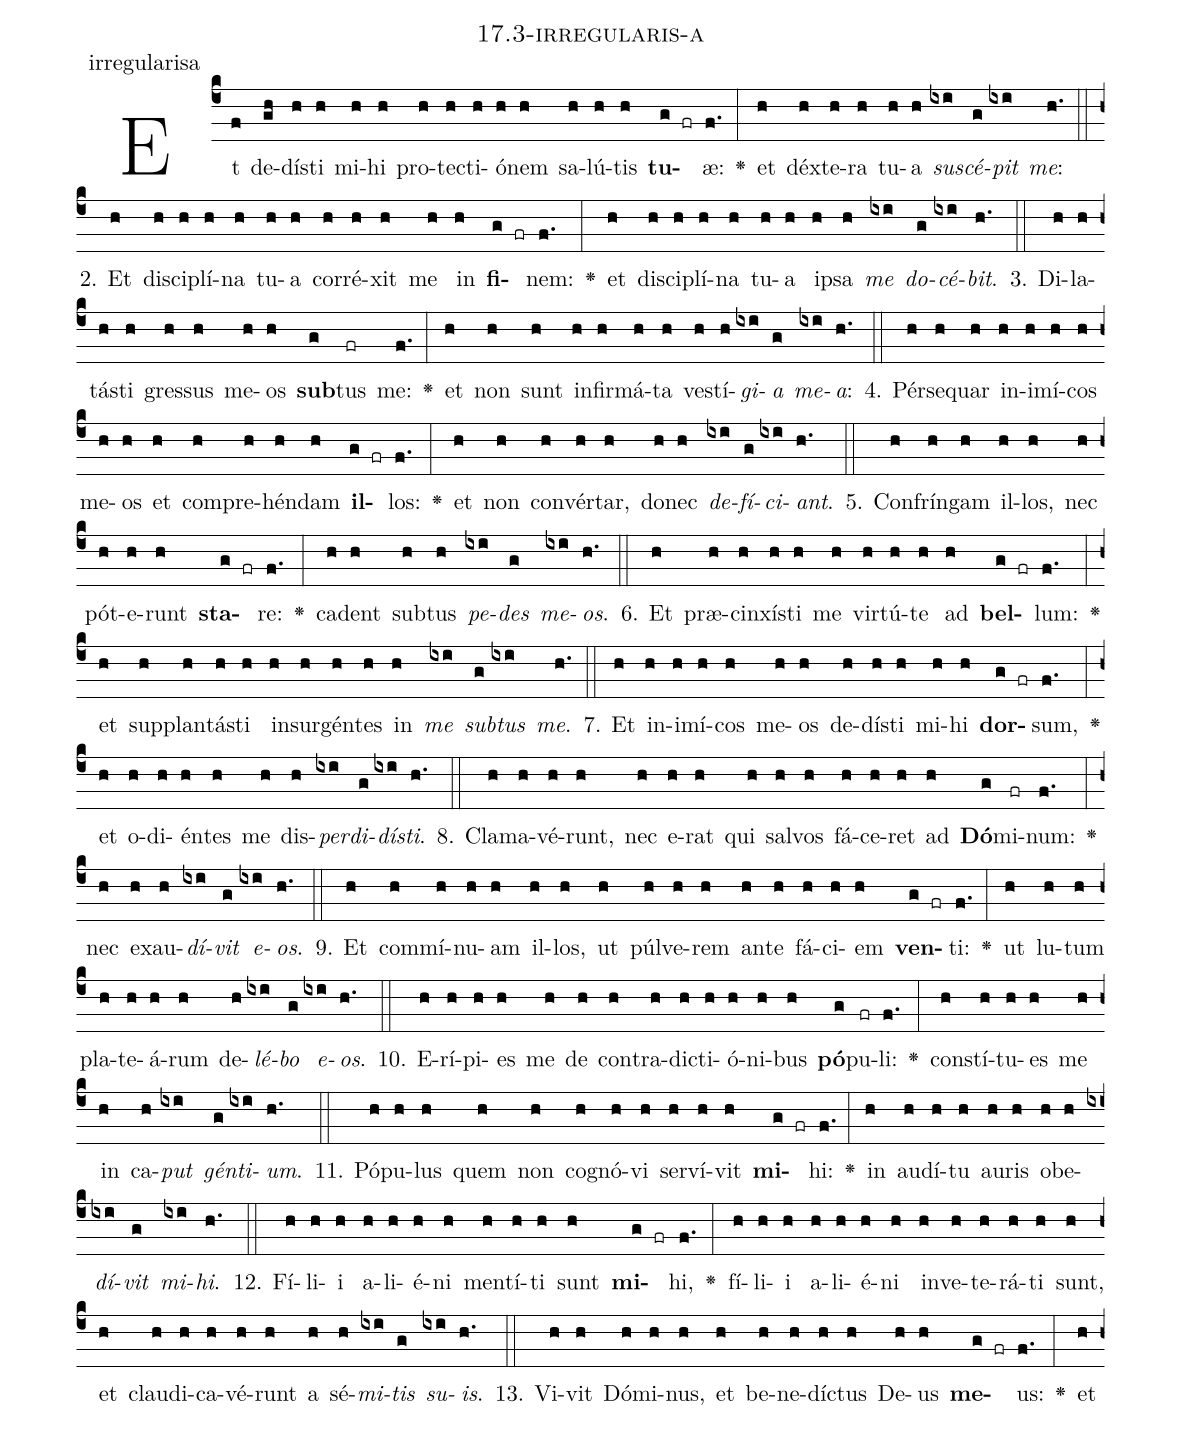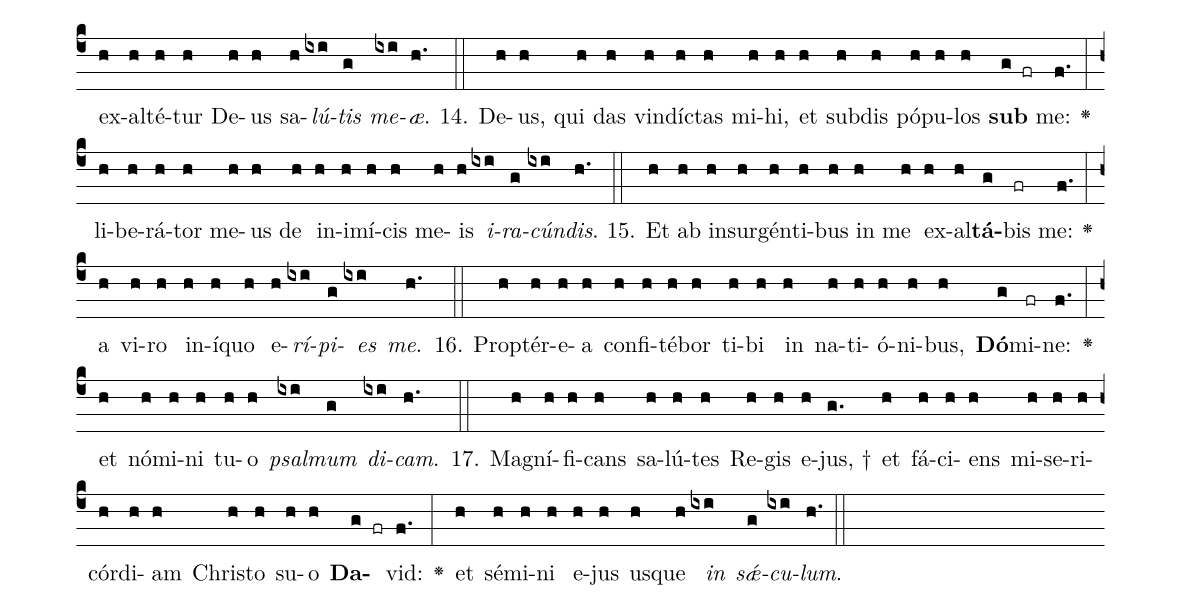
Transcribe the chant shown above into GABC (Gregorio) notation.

name: 17.3-irregularis-a;
annotation: irregularisa;
%%
(c4)Et(f) de(gh)dís(h)ti(h) mi(h)hi(h) pro(h)tec(h)ti(h)ó(h)nem(h) sa(h)lú(h)tis(h) <b>tu</b>(g fr)æ:(f.) <v>\greheightstar</v>(:) et(h) déx(h)te(h)ra(h) tu(h)a(h) <i>su</i>(ixi)<i>scé</i>(g)<i>pit</i>(ixi) <i>me</i>:(h.) (::)
2. Et(h) di(h)sci(h)plí(h)na(h) tu(h)a(h) cor(h)ré(h)xit(h) me(h) in(h) <b>fi</b>(g fr)nem:(f.) <v>\greheightstar</v>(:) et(h) di(h)sci(h)plí(h)na(h) tu(h)a(h) ip(h)sa(h) <i>me</i>(ixi) <i>do</i>(g)<i>cé</i>(ixi)<i>bit</i>.(h.) (::)
3. Di(h)la(h)tás(h)ti(h) gres(h)sus(h) me(h)os(h) <b>sub</b>(g)tus(fr) me:(f.) <v>\greheightstar</v>(:) et(h) non(h) sunt(h) in(h)fir(h)má(h)ta(h) ves(h)tí(h)<i>gi</i>(ixi)<i>a</i>(g) <i>me</i>(ixi)<i>a</i>:(h.) (::)
4. Pér(h)se(h)quar(h) in(h)i(h)mí(h)cos(h) me(h)os(h) et(h) com(h)pre(h)hén(h)dam(h) <b>il</b>(g fr)los:(f.) <v>\greheightstar</v>(:) et(h) non(h) con(h)vér(h)tar,(h) do(h)nec(h) <i>de</i>(ixi)<i>fí</i>(g)<i>ci</i>(ixi)<i>ant</i>.(h.) (::)
5. Con(h)frín(h)gam(h) il(h)los,(h) nec(h) pót(h)e(h)runt(h) <b>sta</b>(g fr)re:(f.) <v>\greheightstar</v>(:) ca(h)dent(h) sub(h)tus(h) <i>pe</i>(ixi)<i>des</i>(g) <i>me</i>(ixi)<i>os</i>.(h.) (::)
6. Et(h) præ(h)cin(h)xís(h)ti(h) me(h) vir(h)tú(h)te(h) ad(h) <b>bel</b>(g fr)lum:(f.) <v>\greheightstar</v>(:) et(h) sup(h)plan(h)tás(h)ti(h) in(h)sur(h)gén(h)tes(h) in(h) <i>me</i>(ixi) <i>sub</i>(g)<i>tus</i>(ixi) <i>me</i>.(h.) (::)
7. Et(h) in(h)i(h)mí(h)cos(h) me(h)os(h) de(h)dís(h)ti(h) mi(h)hi(h) <b>dor</b>(g fr)sum,(f.) <v>\greheightstar</v>(:) et(h) o(h)di(h)én(h)tes(h) me(h) dis(h)<i>per</i>(ixi)<i>di</i>(g)<i>dís</i>(ixi)<i>ti</i>.(h.) (::)
8. Cla(h)ma(h)vé(h)runt,(h) nec(h) e(h)rat(h) qui(h) sal(h)vos(h) fá(h)ce(h)ret(h) ad(h) <b>Dó</b>(g)mi(fr)num:(f.) <v>\greheightstar</v>(:) nec(h) ex(h)au(h)<i>dí</i>(ixi)<i>vit</i>(g) <i>e</i>(ixi)<i>os</i>.(h.) (::)
9. Et(h) com(h)mí(h)nu(h)am(h) il(h)los,(h) ut(h) púl(h)ve(h)rem(h) an(h)te(h) fá(h)ci(h)em(h) <b>ven</b>(g fr)ti:(f.) <v>\greheightstar</v>(:) ut(h) lu(h)tum(h) pla(h)te(h)á(h)rum(h) de(h)<i>lé</i>(ixi)<i>bo</i>(g) <i>e</i>(ixi)<i>os</i>.(h.) (::)
10. E(h)rí(h)pi(h)es(h) me(h) de(h) con(h)tra(h)dic(h)ti(h)ó(h)ni(h)bus(h) <b>pó</b>(g)pu(fr)li:(f.) <v>\greheightstar</v>(:) con(h)stí(h)tu(h)es(h) me(h) in(h) ca(h)<i>put</i>(ixi) <i>gén</i>(g)<i>ti</i>(ixi)<i>um</i>.(h.) (::)
11. Pó(h)pu(h)lus(h) quem(h) non(h) co(h)gnó(h)vi(h) ser(h)ví(h)vit(h) <b>mi</b>(g fr)hi:(f.) <v>\greheightstar</v>(:) in(h) au(h)dí(h)tu(h) au(h)ris(h) ob(h)e(h)<i>dí</i>(ixi)<i>vit</i>(g) <i>mi</i>(ixi)<i>hi</i>.(h.) (::)
12. Fí(h)li(h)i(h) a(h)li(h)é(h)ni(h) men(h)tí(h)ti(h) sunt(h) <b>mi</b>(g fr)hi,(f.) <v>\greheightstar</v>(:) fí(h)li(h)i(h) a(h)li(h)é(h)ni(h) in(h)ve(h)te(h)rá(h)ti(h) sunt,(h) et(h) clau(h)di(h)ca(h)vé(h)runt(h) a(h) sé(h)<i>mi</i>(ixi)<i>tis</i>(g) <i>su</i>(ixi)<i>is</i>.(h.) (::)
13. Vi(h)vit(h) Dó(h)mi(h)nus,(h) et(h) be(h)ne(h)díc(h)tus(h) De(h)us(h) <b>me</b>(g fr)us:(f.) <v>\greheightstar</v>(:) et(h) ex(h)al(h)té(h)tur(h) De(h)us(h) sa(h)<i>lú</i>(ixi)<i>tis</i>(g) <i>me</i>(ixi)<i>æ</i>.(h.) (::)
14. De(h)us,(h) qui(h) das(h) vin(h)díc(h)tas(h) mi(h)hi,(h) et(h) sub(h)dis(h) pó(h)pu(h)los(h) <b>sub</b>(g fr) me:(f.) <v>\greheightstar</v>(:) li(h)be(h)rá(h)tor(h) me(h)us(h) de(h) in(h)i(h)mí(h)cis(h) me(h)is(h) <i>i</i>(ixi)<i>ra</i>(g)<i>cún</i>(ixi)<i>dis</i>.(h.) (::)
15. Et(h) ab(h) in(h)sur(h)gén(h)ti(h)bus(h) in(h) me(h) ex(h)al(h)<b>tá</b>(g)bis(fr) me:(f.) <v>\greheightstar</v>(:) a(h) vi(h)ro(h) in(h)í(h)quo(h) e(h)<i>rí</i>(ixi)<i>pi</i>(g)<i>es</i>(ixi) <i>me</i>.(h.) (::)
16. Prop(h)tér(h)e(h)a(h) con(h)fi(h)té(h)bor(h) ti(h)bi(h) in(h) na(h)ti(h)ó(h)ni(h)bus,(h) <b>Dó</b>(g)mi(fr)ne:(f.) <v>\greheightstar</v>(:) et(h) nó(h)mi(h)ni(h) tu(h)o(h) <i>psal</i>(ixi)<i>mum</i>(g) <i>di</i>(ixi)<i>cam</i>.(h.) (::)
17. Ma(h)gní(h)fi(h)cans(h) sa(h)lú(h)tes(h) Re(h)gis(h) e(h)jus, †(g.) et(h) fá(h)ci(h)ens(h) mi(h)se(h)ri(h)cór(h)di(h)am(h) Chris(h)to(h) su(h)o(h) <b>Da</b>(g fr)vid:(f.) <v>\greheightstar</v>(:) et(h) sé(h)mi(h)ni(h) e(h)jus(h) us(h)que(h) <i>in</i>(ixi) <i>sǽ</i>(g)<i>cu</i>(ixi)<i>lum</i>.(h.) (::)
